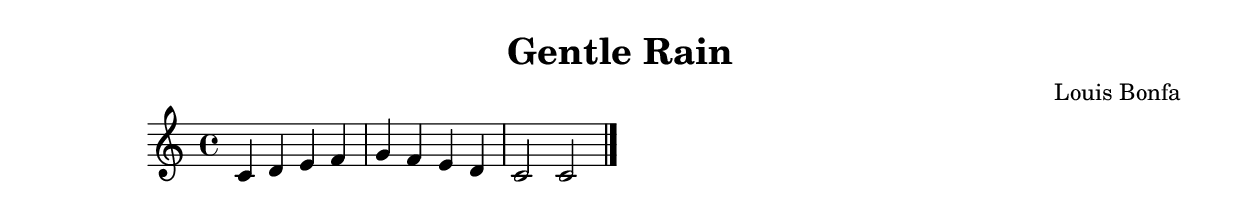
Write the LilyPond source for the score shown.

\version "2.24.4"

\header {
  title = "Gentle Rain"
  composer = "Louis Bonfa"
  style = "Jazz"
}

\score {
  \new Staff {
    \clef treble
    \time 4/4
    \key c \major
    
    % Simple chord progression placeholder
    c'4 d' e' f' |
    g' f' e' d' |
    c'2 c'2 |
    \bar "|."
  }
  \layout {}
  \midi {
    \tempo 4 = 120
  }
}